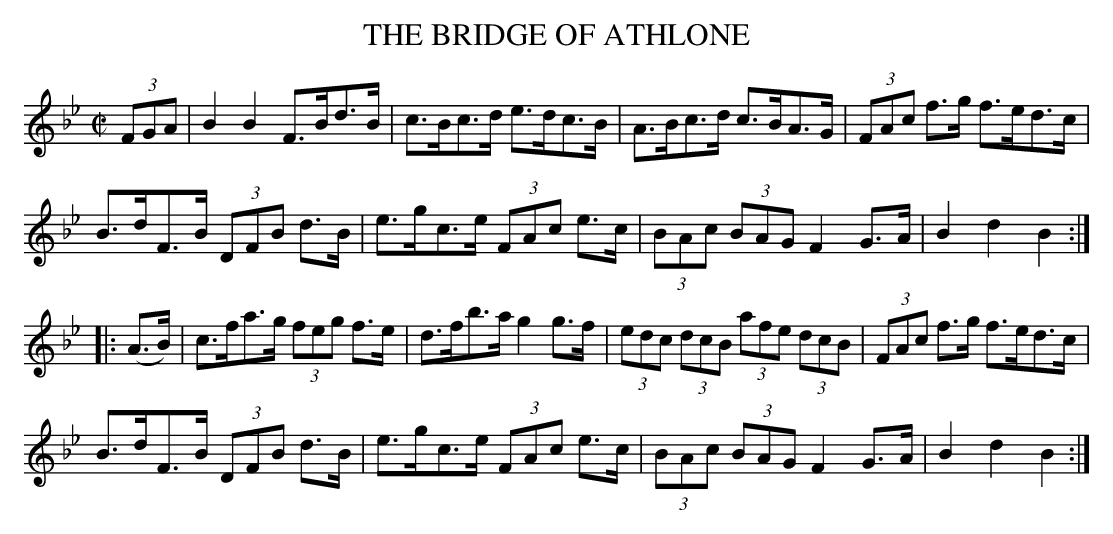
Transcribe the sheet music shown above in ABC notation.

X:1
T:THE BRIDGE OF ATHLONE
M:C|
L:1/8
K:Bb
(3FGA|B2 B2 F>Bd>B|c>Bc>d e>dc>B|A>Bc>d c>BA>G|(3FAc f>g f>ed>c|
B>dF>B (3DFB d>B|e>gc>e (3FAc e>c|(3BAc (3BAG F2 G>A|B2 d2 B2:|
|:(A>B)|c>fa>g (3feg f>e|d>fb>a g2 g>f|(3edc (3dcB (3afe (3dcB|(3FAc f>g f>ed>c|
B>dF>B (3DFB d>B|e>gc>e (3FAc e>c|(3BAc (3BAG F2 G>A|B2 d2 B2:|
